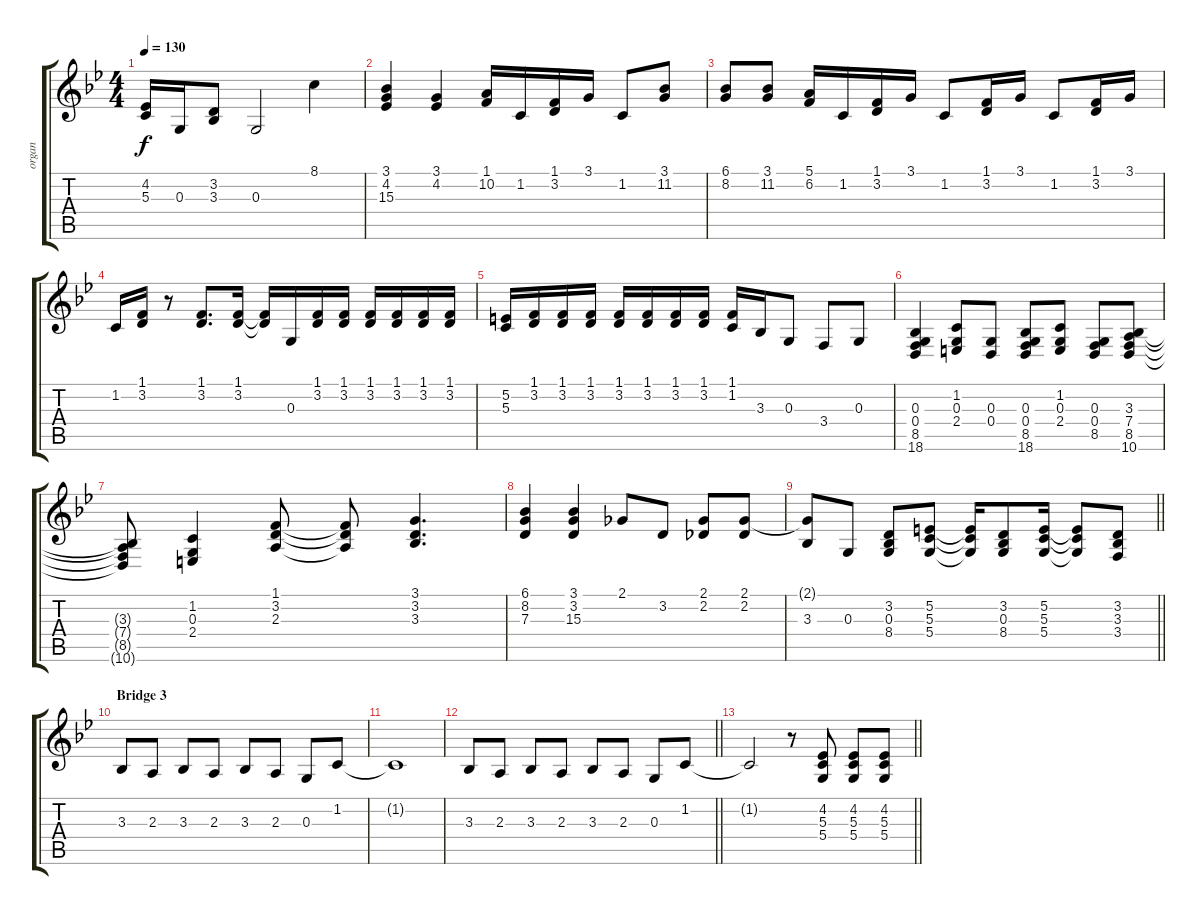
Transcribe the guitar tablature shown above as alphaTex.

\track ("organ" "organ") {instrument churchorgan}
\staff {score tabs}
\tuning (E4 B3 G3 D3 A2 E2) {hide}
\ts (4 4)
\tempo 130
\clef g2
\ks bb
(4.2 5.3).16{dy f} 0.3.16 (3.2 3.3).8 0.3.2 8.1.4 |
(3.1 4.2 15.3).4 (3.1 4.2).4 (1.1 10.2).16 1.2.16 (1.1 3.2).16 3.1.16 1.2.8 (3.1 11.2).8 |
(6.1 8.2).8 (3.1 11.2).8 (5.1 6.2).16 1.2.16 (1.1 3.2).16 3.1.16 1.2.8 (1.1 3.2).16 3.1.16 1.2.8 (1.1 3.2).16 3.1.16 |
1.2.16 (1.1 3.2).16 r.8 (1.1 3.2).8{d} (1.1 3.2).16 (1.1{t} 3.2{t}).16 0.3.16 (1.1 3.2).16 (1.1 3.2).16 (1.1 3.2).16 (1.1 3.2).16 (1.1 3.2).16 (1.1 3.2).16 |
(5.2 5.3).16 (1.1 3.2).16 (1.1 3.2).16 (1.1 3.2).16 (1.1 3.2).16 (1.1 3.2).16 (1.1 3.2).16 (1.1 3.2).16 (1.1 1.2).16 3.3.16 0.3.8 3.4.8 0.3.8 |
(0.3 0.4 8.5 18.6).4 (1.2 0.3 2.4).8 (0.3 0.4).8 (0.3 0.4 8.5 18.6).8 (1.2 0.3 2.4).8 (0.3 0.4 8.5).8 (3.3 7.4 8.5 10.6).8 |
(3.3{t} 7.4{t} 8.5{t} 10.6{t}).8 (1.2 0.3 2.4).4 (1.1 3.2 2.3).8 (1.1{t} 3.2{t} 2.3{t}).8 (3.1 3.2 3.3).4{d} |
(6.1 8.2 7.3).4 (3.1 3.2 15.3).4 2.1.8 3.2.8 (2.1 2.2).8 (2.1 2.2).8 |
\barLineRight lightlight
(2.1{t} 3.3).8 0.3.8 (3.2 0.3 8.4).8 (5.2 5.3 5.4).8 (5.2{t} 5.3{t} 5.4{t}).16 (3.2 0.3 8.4).8 (5.2 5.3 5.4).16 (5.2{t} 5.3{t} 5.4{t}).8 (3.2 3.3 3.4).8 |
\section ("" "Bridge 3")
3.3.8 2.3.8 3.3.8 2.3.8 3.3.8 2.3.8 0.3.8 1.2.8 |
1.2{t}.1 |
\barLineRight lightlight
3.3.8 2.3.8 3.3.8 2.3.8 3.3.8 2.3.8 0.3.8 1.2.8 |
\barLineRight lightlight
1.2{t}.2 r.8 (4.2 5.3 5.4).8 (4.2 5.3 5.4).8 (4.2 5.3 5.4).8
